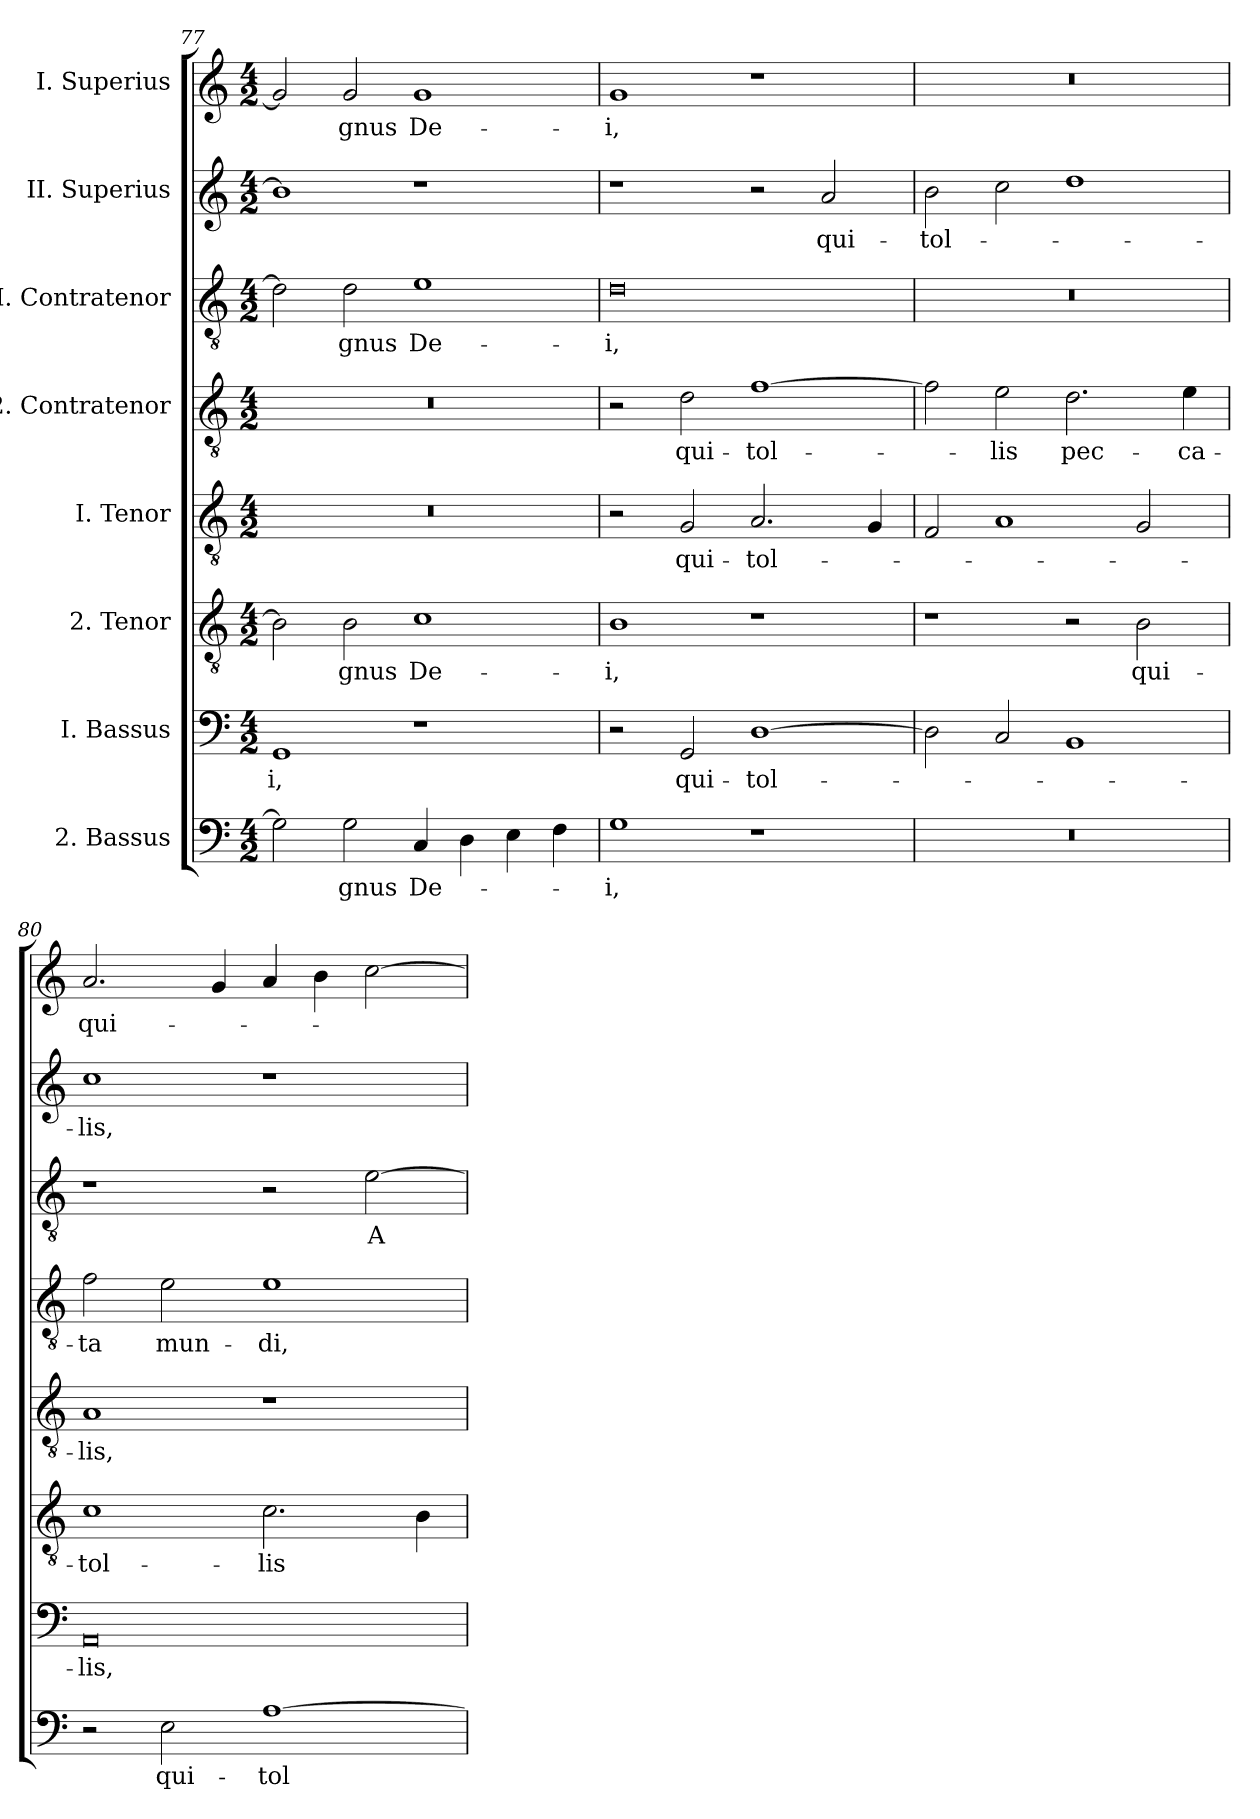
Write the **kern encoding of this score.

**kern	**text	**kern	**text	**kern	**text	**kern	**text	**kern	**text	**kern	**text	**kern	**text	**kern	**text
*part8	*part8	*part7	*part7	*part6	*part6	*part5	*part5	*part4	*part4	*part3	*part3	*part2	*part2	*part1	*part1
*staff8	*staff8	*staff7	*staff7	*staff6	*staff6	*staff5	*staff5	*staff4	*staff4	*staff3	*staff3	*staff2	*staff2	*staff1	*staff1
*I"2. Bassus	*	*I"I. Bassus	*	*I"2. Tenor	*	*I"I. Tenor	*	*I"2. Contratenor	*	*I"I. Contratenor	*	*I"II. Superius	*	*I"I. Superius	*
*clefF4	*	*clefF4	*	*clefGv2	*	*clefGv2	*	*clefGv2	*	*clefGv2	*	*clefG2	*	*clefG2	*
*k[]	*	*k[]	*	*k[]	*	*k[]	*	*k[]	*	*k[]	*	*k[]	*	*k[]	*
*M4/2	*	*M4/2	*	*M4/2	*	*M4/2	*	*M4/2	*	*M4/2	*	*M4/2	*	*M4/2	*
=77	=77	=77	=77	=77	=77	=77	=77	=77	=77	=77	=77	=77	=77	=77	=77
2G\]	.	1GG/	-i,	2B\]	.	0r	.	0r	.	2d\]	.	1b\]	.	2g/]	.
2G\	-gnus	.	.	2B\	-gnus	.	.	.	.	2d\	-gnus	.	.	2g/	-gnus
4C/	De-	1r	.	1c\	De-	.	.	.	.	1e\	De-	1r	.	1g/	De-
4D\	.	.	.	.	.	.	.	.	.	.	.	.	.	.	.
4E\	.	.	.	.	.	.	.	.	.	.	.	.	.	.	.
4F\	.	.	.	.	.	.	.	.	.	.	.	.	.	.	.
=78	=78	=78	=78	=78	=78	=78	=78	=78	=78	=78	=78	=78	=78	=78	=78
1G\	-i,	2r	.	1B\	-i,	2r	.	2r	.	0d\	-i,	1r	.	1g/	-i,
.	.	2GG/	qui-	.	.	2G/	qui-	2d\	qui-	.	.	.	.	.	.
1r	.	[1D\	tol-	1r	.	2.A/	tol-	[1f\	tol-	.	.	2r	.	1r	.
.	.	.	.	.	.	.	.	.	.	.	.	2a/	qui-	.	.
.	.	.	.	.	.	4G/	.	.	.	.	.	.	.	.	.
=79	=79	=79	=79	=79	=79	=79	=79	=79	=79	=79	=79	=79	=79	=79	=79
0r	.	2D\]	.	1r	.	2F/	.	2f\]	.	0r	.	2b\	tol-	0r	.
.	.	2C/	.	.	.	1A/	.	2e\	-lis	.	.	2cc\	.	.	.
.	.	1BB/	.	2r	.	.	.	2.d\	pec-	.	.	1dd\	.	.	.
.	.	.	.	2B\	qui-	2G/	.	.	.	.	.	.	.	.	.
.	.	.	.	.	.	.	.	4e\	-ca-	.	.	.	.	.	.
=80	=80	=80	=80	=80	=80	=80	=80	=80	=80	=80	=80	=80	=80	=80	=80
2r	.	0AA/	-lis,	1c\	tol-	1A/	-lis,	2f\	-ta	1r	.	1cc\	-lis,	2.a/	qui-
2E\	qui-	.	.	.	.	.	.	2e\	mun-	.	.	.	.	.	.
.	.	.	.	.	.	.	.	.	.	.	.	.	.	4g/	.
[1A\	tol-	.	.	2.c\	-lis	1r	.	1e\	-di,	2r	.	1r	.	4a/	.
.	.	.	.	.	.	.	.	.	.	.	.	.	.	4b\	.
.	.	.	.	.	.	.	.	.	.	[2e\	A-	.	.	[2cc\	.
.	.	.	.	4B\	.	.	.	.	.	.	.	.	.	.	.
=	=	=	=	=	=	=	=	=	=	=	=	=	=	=	=
*-	*-	*-	*-	*-	*-	*-	*-	*-	*-	*-	*-	*-	*-	*-	*-
